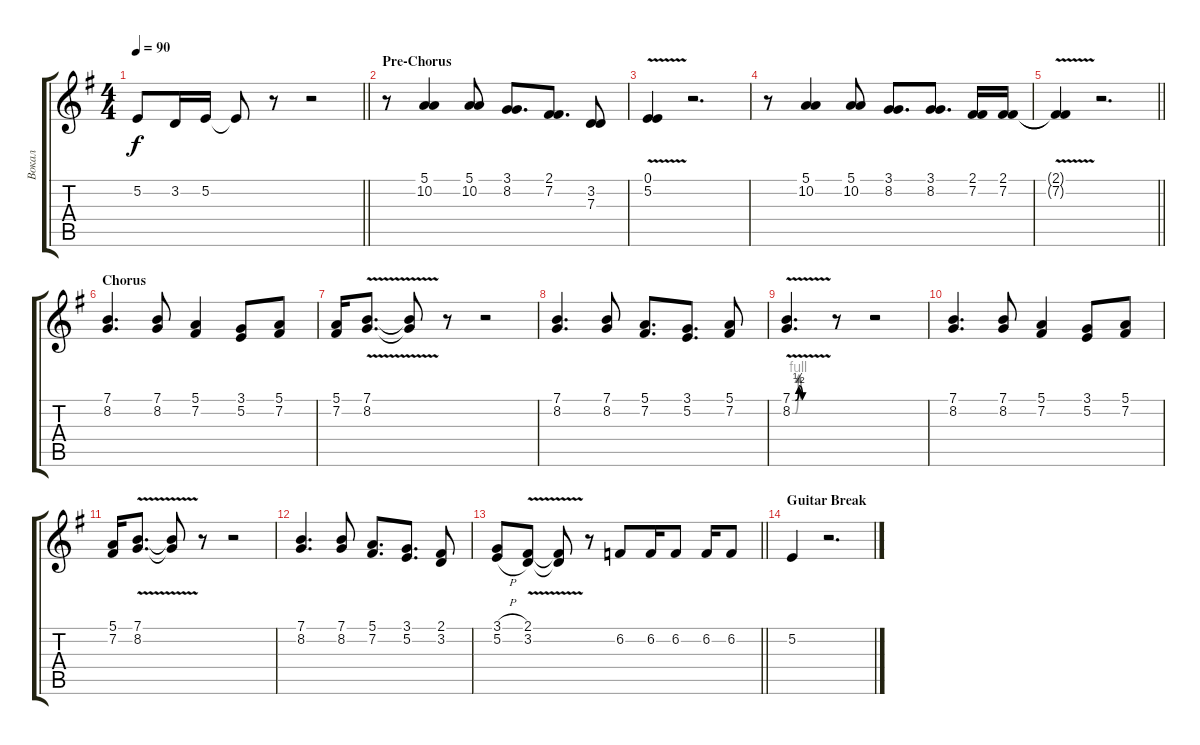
\track ("Вокал" "Вокал") {instrument trumpet}
\staff {score tabs}
\tuning (E4 B3 G3 D3 A2 E2) {hide}
\ts (4 4)
\tempo 90
\clef g2
\barLineRight lightlight
\ks eminor
5.2.8{dy f} 3.2.16 5.2.16 5.2{t}.8 r.8 r.2 |
\section ("" "Pre-Chorus")
r.8 (5.1 10.2).4 (5.1 10.2).8 (3.1 8.2).8{d} (2.1 7.2).8{d} (3.2 7.3).8 |
(0.1{v} 5.2{v}).4 r.2{d} |
r.8 (5.1 10.2).4 (5.1 10.2).8 (3.1 8.2).8{d} (3.1 8.2).8{d} (2.1 7.2).16 (2.1 7.2).16 |
\barLineRight lightlight
(2.1{v t} 7.2{v t}).4 r.2{d} |
\section ("" "Chorus")
(7.1 8.2).4{d} (7.1 8.2).8 (5.1 7.2).4 (3.1 5.2).8 (5.1 7.2).8 |
(5.1 7.2).16 (7.1{v} 8.2).8{d} (7.1{t} 8.2{t}).8 r.8 r.2 |
(7.1 8.2).4{d} (7.1 8.2).8 (5.1 7.2).8{d} (3.1 5.2).8{d} (5.1 7.2).8 |
(7.1{be (custom 0 0 5 0 11 2 17 0 60 0) v} 8.2{be (custom 0 0 5 0 10 4 15 0 60 0) v}).4{d} r.8 r.2 |
(7.1 8.2).4{d} (7.1 8.2).8 (5.1 7.2).4 (3.1 5.2).8 (5.1 7.2).8 |
(5.1 7.2).16 (7.1{v} 8.2).8{d} (7.1{t} 8.2{t}).8 r.8 r.2 |
(7.1 8.2).4{d} (7.1 8.2).8 (5.1 7.2).8{d} (3.1 5.2).8{d} (2.1 3.2).8 |
\barLineRight lightlight
(3.1{h} 5.2{h}).8 (2.1{v} 3.2).8 (2.1{t} 3.2{t}).8 r.8 6.2.8 6.2.16 6.2.8 6.2.16 6.2.8 |
\section ("" "Guitar Break")
5.2.4 r.2{d}
